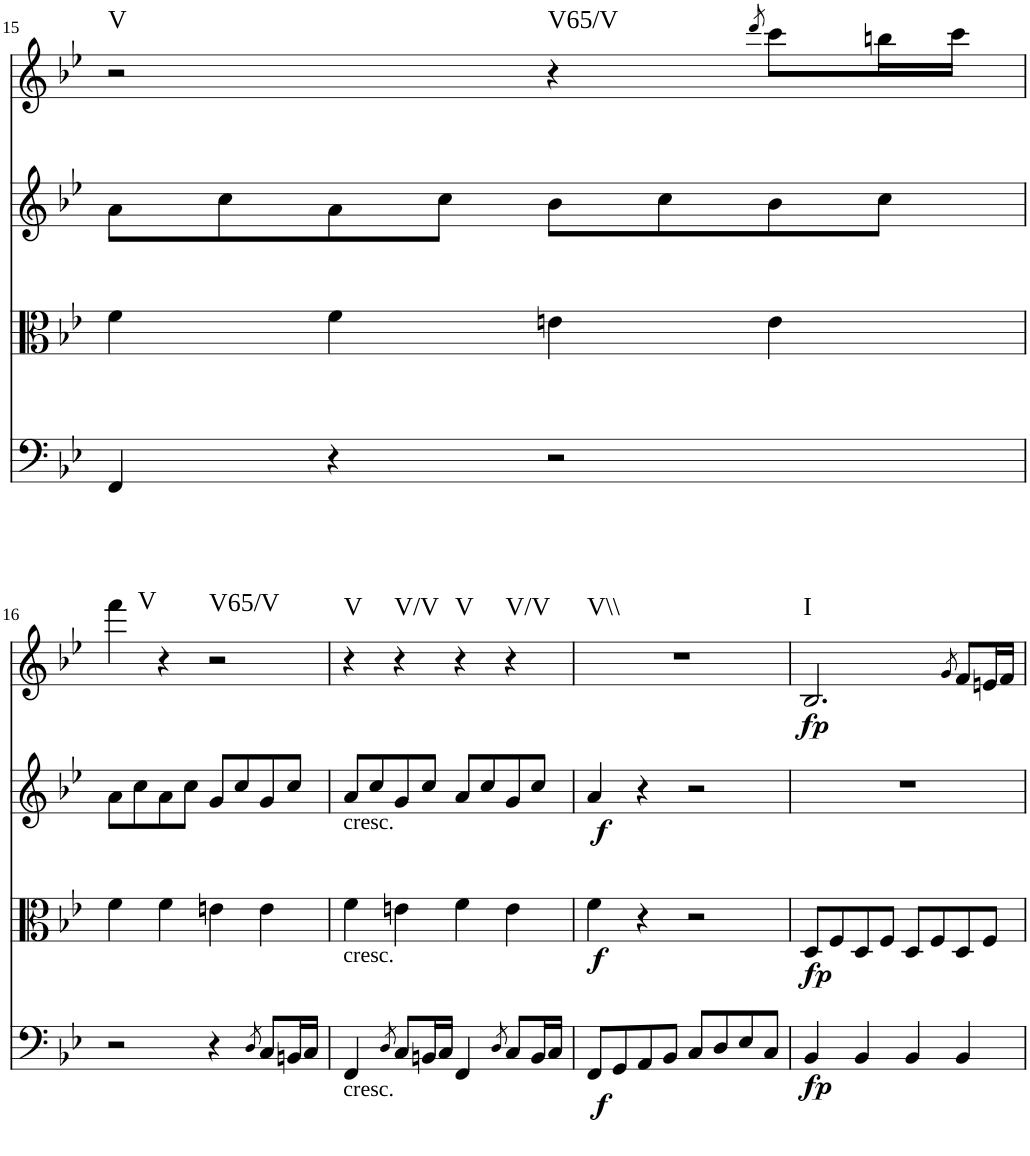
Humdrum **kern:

**kern	**dynam	**kern	**dynam	**kern	**dynam	**kern	**harte
*part4	*part4	*part3	*part3	*part2	*part2	*part1	*part1
*staff4	*staff4	*staff3	*staff3	*staff2	*staff2	*staff1	*
*I"Violoncello	*	*I"Viola	*	*I"Violin II	*	*I"Violin I	*
*I'Vc	*	*I'Vla	*	*I'Vln	*	*I'Vln	*
!!LO:PB:g=z
*clefF4	*	*clefC3	*	*clefG2	*	*clefG2	*
*k[b-e-]	*	*k[b-e-]	*	*k[b-e-]	*	*k[b-e-]	*
*B-:	*	*B-:	*	*B-:	*	*B-:	*
*M2/2	*	*M2/2	*	*M2/2	*	*M2/2	*
=15	=15	=15	=15	=15	=15	=15	=15
!	!	!	!	!	!	!	!LO:H:kt=V
4FF/	.	4f\	.	8a\L	.	2r	N
.	.	.	.	8cc\	.	.	.
4r	.	4f\	.	8a\	.	.	.
.	.	.	.	8cc\J	.	.	.
!	!	!	!	!	!	!	!LO:H:kt=V65/V
2r	.	4en\	.	8b-\L	.	4r	N
.	.	.	.	8cc\	.	.	.
.	.	.	.	.	.	8qddd/	.
.	.	4e\	.	8b-\	.	8ccc\L	.
.	.	.	.	8cc\J	.	16bbn\L	.
.	.	.	.	.	.	16ccc\JJ	.
!!LO:LB:g=z
=16	=16	=16	=16	=16	=16	=16	=16
!	!	!	!	!	!	!	!LO:H:kt=V
2r	.	4f\	.	8a\L	.	4fff\	N
.	.	.	.	8cc\	.	.	.
.	.	4f\	.	8a\	.	4r	.
.	.	.	.	8cc\J	.	.	.
!	!	!	!	!	!	!	!LO:H:kt=V65/V
4r	.	4en\	.	8g/L	.	2r	N
.	.	.	.	8cc/	.	.	.
8qD/	.	.	.	.	.	.	.
8C/L	.	4e\	.	8g/	.	.	.
16BBn/L	.	.	.	8cc/J	.	.	.
16C/JJ	.	.	.	.	.	.	.
=17	=17	=17	=17	=17	=17	=17	=17
!	!	!	!	!LO:TX:b:t=cresc.	!	!	!
!	!	!LO:TX:b:t=cresc.	!	!	!	!	!
!LO:TX:b:t=cresc.	!	!	!	!	!	!	!LO:H:kt=V
4FF/	.	4f\	.	8a/L	.	4r	N
.	.	.	.	8cc/	.	.	.
8qD/	.	.	.	.	.	.	.
!	!	!	!	!	!	!	!LO:H:kt=V/V
8C/L	.	4en\	.	8g/	.	4r	N
16BBn/L	.	.	.	8cc/J	.	.	.
16C/JJ	.	.	.	.	.	.	.
!	!	!	!	!	!	!	!LO:H:kt=V
4FF/	.	4f\	.	8a/L	.	4r	N
.	.	.	.	8cc/	.	.	.
8qD/	.	.	.	.	.	.	.
!	!	!	!	!	!	!	!LO:H:kt=V/V
8C/L	.	4e\	.	8g/	.	4r	N
16BB/L	.	.	.	8cc/J	.	.	.
16C/JJ	.	.	.	.	.	.	.
=18	=18	=18	=18	=18	=18	=18	=18
!	!LO:DY:b	!	!LO:DY:b	!	!LO:DY:b	!	!LO:H:kt=V\\
8FF/L	f	4f\	f	4a/	f	1r	N
8GG/	.	.	.	.	.	.	.
8AA/	.	4r	.	4r	.	.	.
8BB-/J	.	.	.	.	.	.	.
8C/L	.	2r	.	2r	.	.	.
8D/	.	.	.	.	.	.	.
8E-/	.	.	.	.	.	.	.
8C/J	.	.	.	.	.	.	.
=19	=19	=19	=19	=19	=19	=19	=19
!	!LO:DY:b	!	!LO:DY:b	!	!LO:DY:a	!	!LO:H:kt=I
4BB-/	fp	8D/L	fp	1r	fp	2.B-/	N
.	.	8F/	.	.	.	.	.
4BB-/	.	8D/	.	.	.	.	.
.	.	8F/J	.	.	.	.	.
4BB-/	.	8D/L	.	.	.	.	.
.	.	8F/	.	.	.	.	.
.	.	.	.	.	.	8qg/	.
4BB-/	.	8D/	.	.	.	8f/L	.
.	.	8F/J	.	.	.	16en/L	.
.	.	.	.	.	.	16f/JJ	.
=	=	=	=	=	=	=	=
*-	*-	*-	*-	*-	*-	*-	*-
